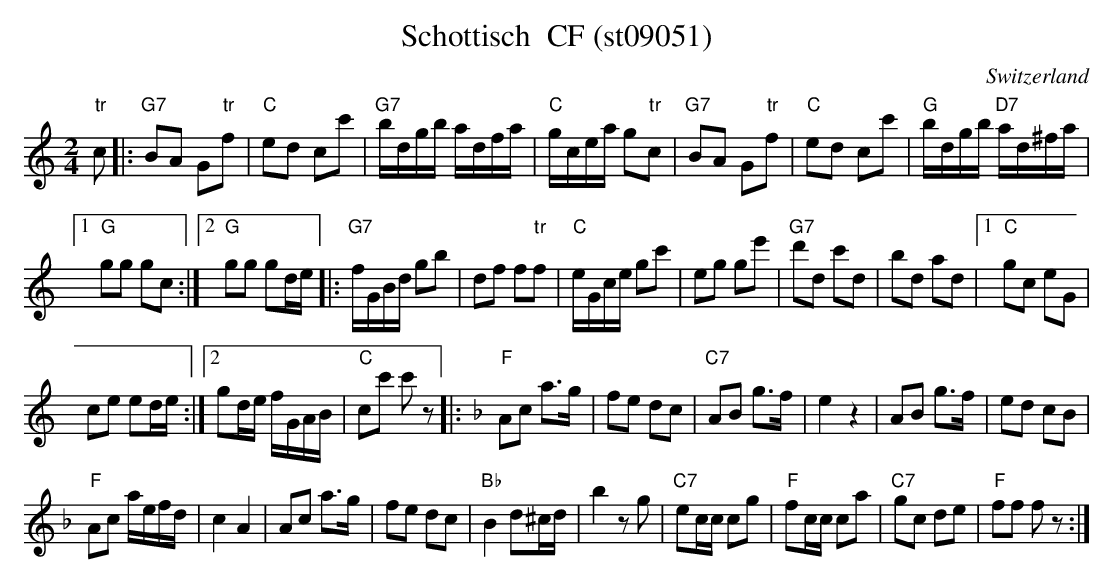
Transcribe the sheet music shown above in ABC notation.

X:1
T: Schottisch  CF (st09051)
M:2/4
L:1/8
O:Switzerland
K:C major
"tr"c |: "G7"BA G"tr"f | "C"ed cc' | "G7"b/d/g/b/ a/d/f/a/ | "C"g/c/e/a/ g"tr"c | "G7"BA G"tr"f | "C"ed cc' |  "G"b/d/g/b/ "D7"a/d/^f/a/ |1
"G"gg gc :|2 "G"gg gd/e/ |:"G7"f/G/B/d/ gb | df f"tr"f | "C"e/G/c/e/ gc' | eg ge' | "G7"d'd c'd | bd ad |1 "C"gc eG |
ce ed/e/ :|2 gd/e/ f/G/A/B/ | "C"cc' c'z |: [K:F] "F"Ac a>g | fe dc | "C7"AB g>f | e2z2 | AB g>f | ed cB |
"F"Ac a/e/f/d/ | c2A2 | Ac a>g | fe dc | "Bb"B2d^c/d/ | b2zg | "C7"ec/c/ cg | "F"fc/c/ ca | "C7"gc de | "F"ff fz :|
